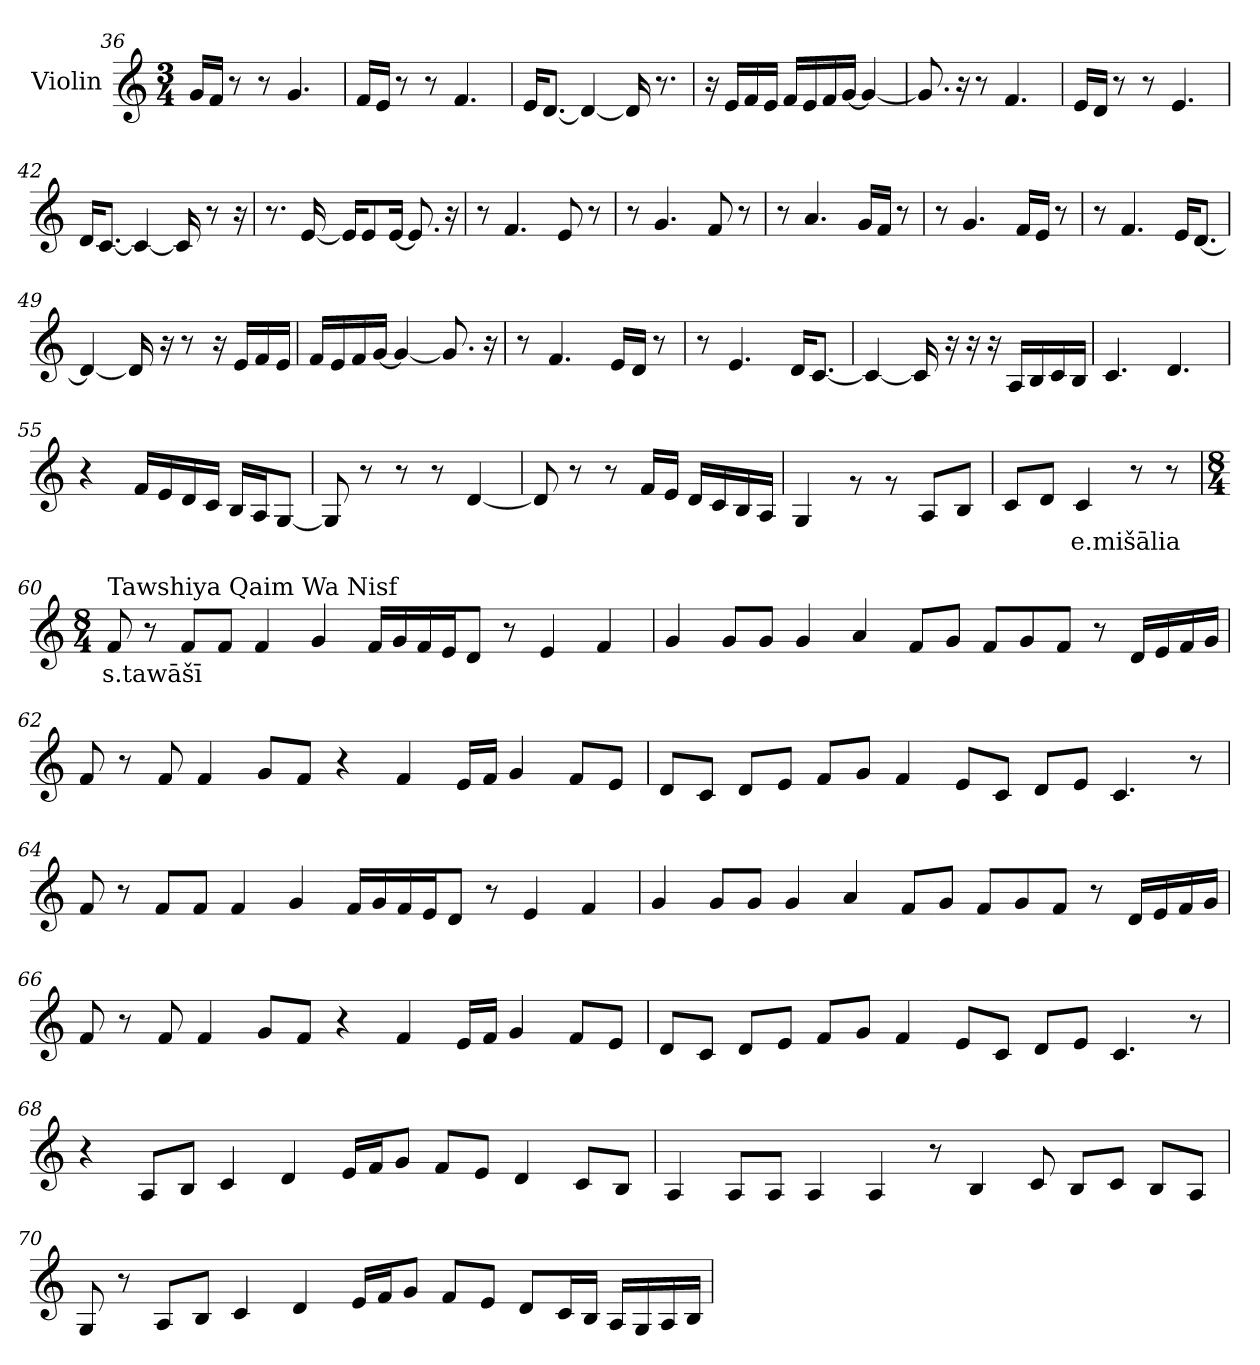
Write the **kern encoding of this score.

**kern	**text
*part1	*part1
*staff1	*staff1
*I"Violin	*
*clefG2	*
*k[]	*
*M3/4	*
=36	=36
16g/LL	.
16f/JJ	.
8r	.
8r	.
4.g/	.
=37	=37
16f/LL	.
16e/JJ	.
8r	.
8r	.
4.f/	.
=38	=38
16e/KL	.
[8.d/J	.
4d/_	.
16d/]	.
8.r	.
=39	=39
16r	.
16e/LL	.
16f/	.
16e/JJ	.
16f/LL	.
16e/	.
16f/	.
[16g/JJ	.
4g/_	.
=40	=40
8.g/]	.
16r	.
8r	.
4.f/	.
!!LO:PB:g=z
=41	=41
16e/LL	.
16d/JJ	.
8r	.
8r	.
4.e/	.
=42	=42
16d/KL	.
[8.c/J	.
4c/_	.
16c/]	.
8r	.
16r	.
=43	=43
8.r	.
[16e/	.
16e/KL]	.
8e/	.
[16e/Jk	.
8.e/]	.
16r	.
=44	=44
8r	.
4.f/	.
8e/	.
8r	.
=45	=45
8r	.
4.g/	.
8f/	.
8r	.
=46	=46
8r	.
4.a/	.
16g/LL	.
16f/JJ	.
8r	.
!!LO:PB:g=z
=47	=47
8r	.
4.g/	.
16f/LL	.
16e/JJ	.
8r	.
=48	=48
8r	.
4.f/	.
16e/KL	.
[8.d/J	.
=49	=49
4d/_	.
16d/]	.
16r	.
8r	.
16r	.
16e/LL	.
16f/	.
16e/JJ	.
=50	=50
16f/LL	.
16e/	.
16f/	.
[16g/JJ	.
4g/_	.
8.g/]	.
16r	.
=51	=51
8r	.
4.f/	.
16e/LL	.
16d/JJ	.
8r	.
!!LO:LB:g=z
=52	=52
8r	.
4.e/	.
16d/KL	.
[8.c/J	.
=53	=53
4c/_	.
16c/]	.
16r	.
16r	.
16r	.
16A/LL	.
16B/	.
16c/	.
16B/JJ	.
=54	=54
4.c/	.
4.d/	.
=55	=55
4r	.
16f/LL	.
16e/	.
16d/	.
16c/JJ	.
16B/LL	.
16A/J	.
[8G/J	.
=56	=56
8G/]	.
8r	.
8r	.
8r	.
[4d/	.
!!LO:LB:g=z
=57	=57
8d/]	.
8r	.
8r	.
16f/LL	.
16e/JJ	.
16d/LL	.
16c/	.
16B/	.
16A/JJ	.
=58	=58
4G/	.
8rg	.
8rg	.
8A/L	.
8B/J	.
=59	=59
8c/L	.
8d/J	.
!	!LO:LY:b
4c/	e.mišālia
8r	.
8r	.
=60	=60
*M8/4	*
*MM65	*
!LO:TX:a:t=Tawshiya Qaim Wa Nisf	!
!	!LO:LY:b
8f/	s.tawāšī
8r	.
8f/L	.
8f/J	.
4f/	.
4g/	.
16f/LL	.
16g/	.
16f/	.
16e/J	.
8d/J	.
8r	.
4e/	.
4f/	.
!!LO:LB:g=z
=61	=61
4g/	.
8g/L	.
8g/J	.
4g/	.
4a/	.
8f/L	.
8g/J	.
8f/L	.
8g/	.
8f/J	.
8r	.
16d/LL	.
16e/	.
16f/	.
16g/JJ	.
=62	=62
8f/	.
8r	.
8f/	.
4f/	.
8g/L	.
8f/J	.
4r	.
4f/	.
16e/LL	.
16f/JJ	.
4g/	.
8f/L	.
8e/J	.
!!LO:LB:g=z
=63	=63
8d/L	.
8c/J	.
8d/L	.
8e/J	.
8f/L	.
8g/J	.
4f/	.
8e/L	.
8c/J	.
8d/L	.
8e/J	.
4.c/	.
8r	.
=64	=64
8f/	.
8r	.
8f/L	.
8f/J	.
4f/	.
4g/	.
16f/LL	.
16g/	.
16f/	.
16e/J	.
8d/J	.
8r	.
4e/	.
4f/	.
!!LO:LB:g=z
=65	=65
4g/	.
8g/L	.
8g/J	.
4g/	.
4a/	.
8f/L	.
8g/J	.
8f/L	.
8g/	.
8f/J	.
8r	.
16d/LL	.
16e/	.
16f/	.
16g/JJ	.
=66	=66
8f/	.
8r	.
8f/	.
4f/	.
8g/L	.
8f/J	.
4r	.
4f/	.
16e/LL	.
16f/JJ	.
4g/	.
8f/L	.
8e/J	.
!!LO:LB:g=z
=67	=67
8d/L	.
8c/J	.
8d/L	.
8e/J	.
8f/L	.
8g/J	.
4f/	.
8e/L	.
8c/J	.
8d/L	.
8e/J	.
4.c/	.
8r	.
=68	=68
4r	.
8A/L	.
8B/J	.
4c/	.
4d/	.
16e/LL	.
16f/J	.
8g/J	.
8f/L	.
8e/J	.
4d/	.
8c/L	.
8B/J	.
!!LO:LB:g=z
=69	=69
4A/	.
8A/L	.
8A/J	.
4A/	.
4A/	.
8r	.
4B/	.
8c/	.
8B/L	.
8c/J	.
8B/L	.
8A/J	.
=70	=70
8G/	.
8r	.
8A/L	.
8B/J	.
4c/	.
4d/	.
16e/LL	.
16f/J	.
8g/J	.
8f/L	.
8e/J	.
8d/L	.
16c/L	.
16B/JJ	.
16A/LL	.
16G/	.
16A/	.
16B/JJ	.
=	=
*-	*-
